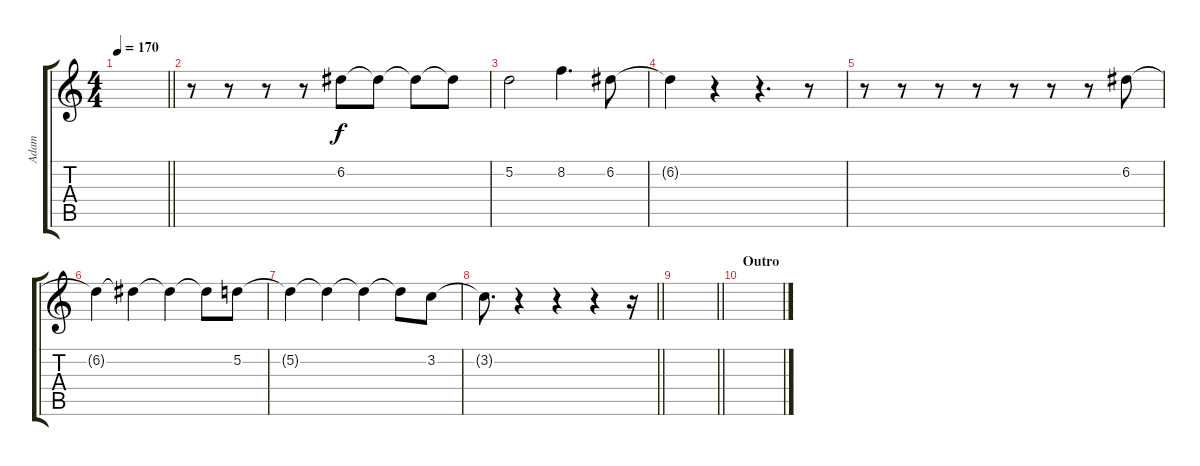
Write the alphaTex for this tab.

\track ("Adam" "Adam") {instrument overdrivenguitar}
\staff {score tabs}
\tuning (D4 A3 F3 C3 G2 C2) {hide}
\ts (4 4)
\tempo 170
\clef g2
\barLineRight lightlight
\ks c
|
r.8 r.8 r.8 r.8 6.2.8 6.2{t}.8 6.2{t}.8 6.2{t}.8 |
5.2.2 8.2.4{d} 6.2.8 |
6.2{t}.4 r.4 r.4{d} r.8 |
r.8 r.8 r.8 r.8 r.8 r.8 r.8 6.2.8 |
6.2{t}.4 6.2{t}.4 6.2{t}.4 6.2{t}.8 5.2.8 |
5.2{t}.4 5.2{t}.4 5.2{t}.4 5.2{t}.8 3.2.8 |
\barLineRight lightlight
3.2{t}.8{d} r.4 r.4 r.4 r.16 |
\barLineRight lightlight
|
\section ("" "Outro")
